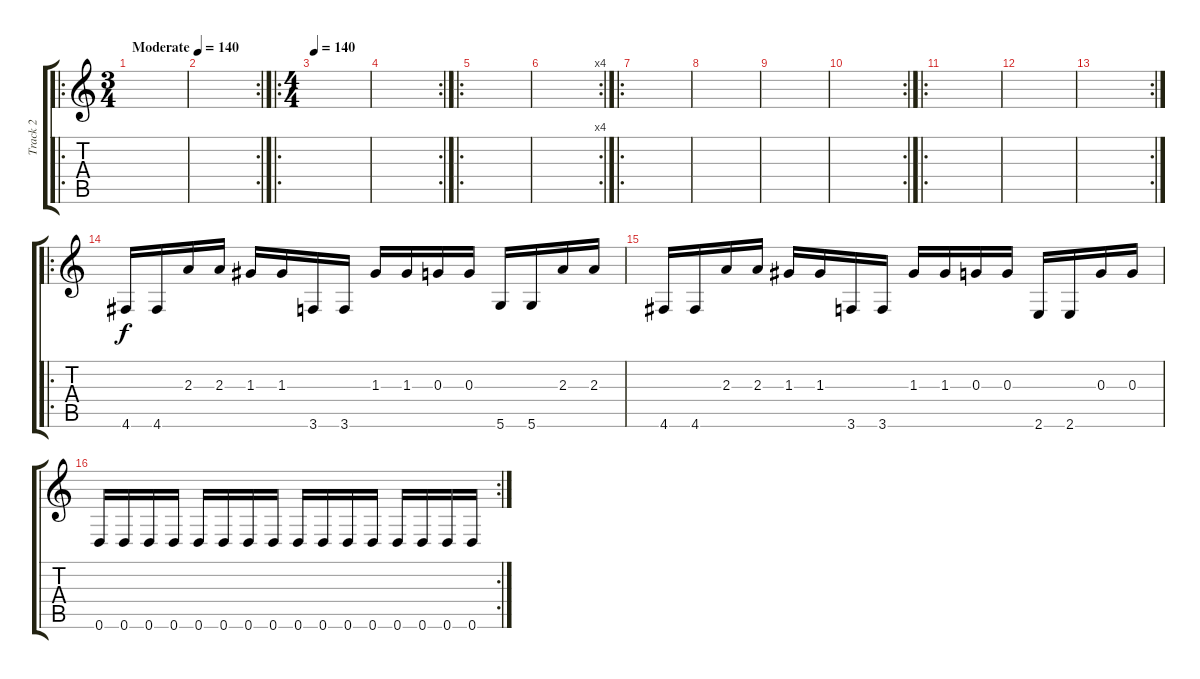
\track ("Track 2" "Track 2") {instrument distortionguitar}
\staff {score tabs}
\tuning (E4 B3 G3 D3 A2 D2) {hide}
\ro
\ts (3 4)
\tempo (140 "Moderate")
\tempo 105
\tempo (140 "Moderate")
\clef g2
\ks c
|
\rc 2
|
\ro
\ts (4 4)
\tempo 140
|
\rc 2
|
\ro
|
\rc 4
|
\ro
|
|
|
\rc 2
|
\ro
|
|
\rc 2
|
\ro
4.6.16 4.6.16 2.3.16 2.3.16 1.3.16 1.3.16 3.6.16 3.6.16 1.3.16 1.3.16 0.3.16 0.3.16 5.6.16 5.6.16 2.3.16 2.3.16 |
4.6.16 4.6.16 2.3.16 2.3.16 1.3.16 1.3.16 3.6.16 3.6.16 1.3.16 1.3.16 0.3.16 0.3.16 2.6.16 2.6.16 0.3.16 0.3.16 |
\rc 2
0.6.16 0.6.16 0.6.16 0.6.16 0.6.16 0.6.16 0.6.16 0.6.16 0.6.16 0.6.16 0.6.16 0.6.16 0.6.16 0.6.16 0.6.16 0.6.16
